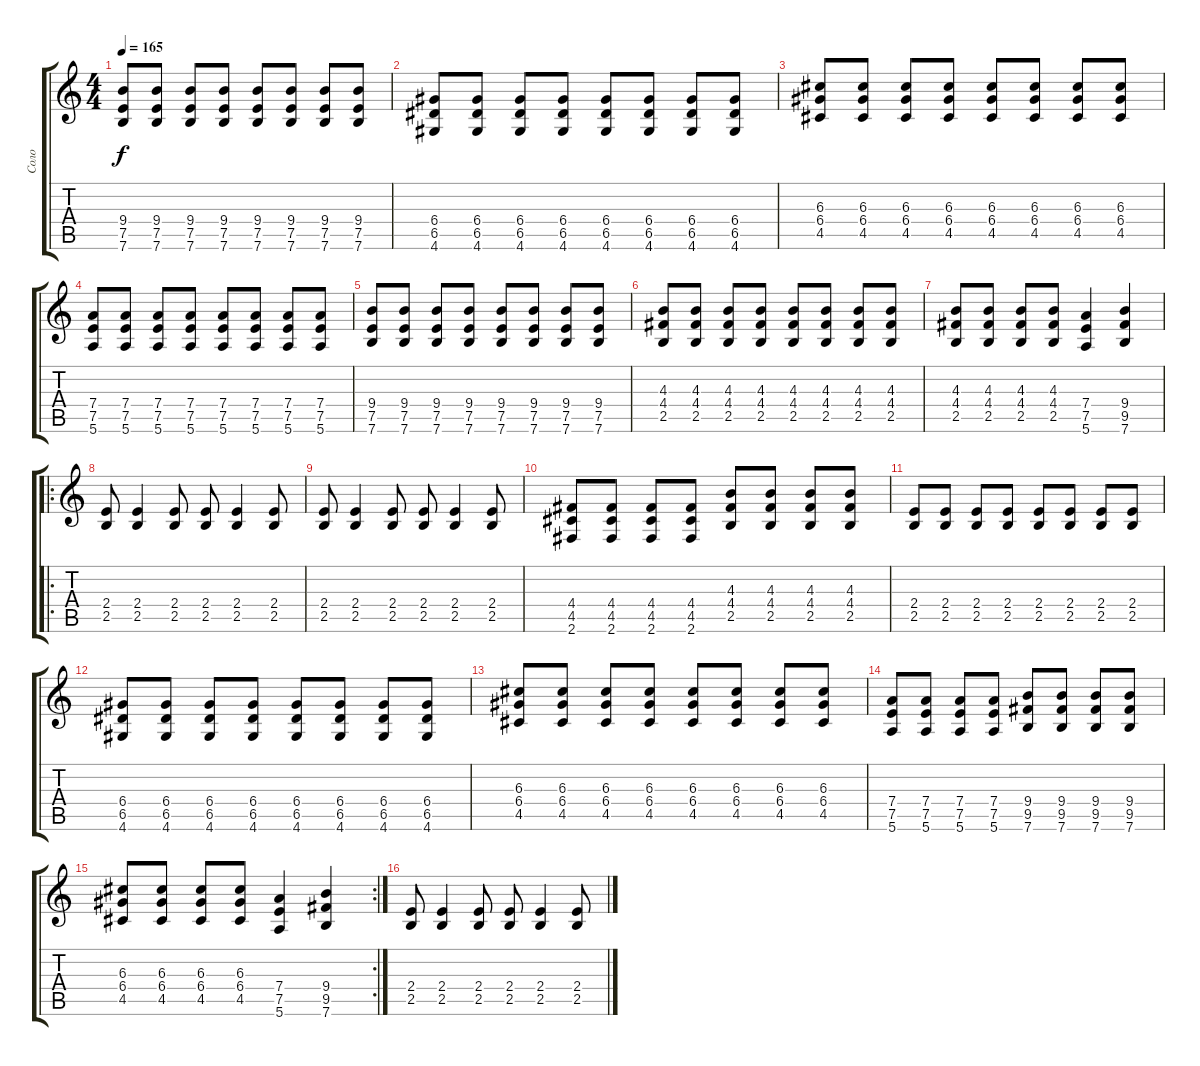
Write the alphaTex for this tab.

\track ("Соло" "Соло") {instrument overdrivenguitar}
\staff {score tabs}
\tuning (E4 B3 G3 D3 A2 E2) {hide}
\ts (4 4)
\tempo 165
\clef g2
\ks c
(9.4 7.5 7.6).8{dy f} (9.4 7.5 7.6).8 (9.4 7.5 7.6).8 (9.4 7.5 7.6).8 (9.4 7.5 7.6).8 (9.4 7.5 7.6).8 (9.4 7.5 7.6).8 (9.4 7.5 7.6).8 |
(6.4 6.5 4.6).8 (6.4 6.5 4.6).8 (6.4 6.5 4.6).8 (6.4 6.5 4.6).8 (6.4 6.5 4.6).8 (6.4 6.5 4.6).8 (6.4 6.5 4.6).8 (6.4 6.5 4.6).8 |
(6.3 6.4 4.5).8 (6.3 6.4 4.5).8 (6.3 6.4 4.5).8 (6.3 6.4 4.5).8 (6.3 6.4 4.5).8 (6.3 6.4 4.5).8 (6.3 6.4 4.5).8 (6.3 6.4 4.5).8 |
(7.4 7.5 5.6).8 (7.4 7.5 5.6).8 (7.4 7.5 5.6).8 (7.4 7.5 5.6).8 (7.4 7.5 5.6).8 (7.4 7.5 5.6).8 (7.4 7.5 5.6).8 (7.4 7.5 5.6).8 |
(9.4 7.5 7.6).8 (9.4 7.5 7.6).8 (9.4 7.5 7.6).8 (9.4 7.5 7.6).8 (9.4 7.5 7.6).8 (9.4 7.5 7.6).8 (9.4 7.5 7.6).8 (9.4 7.5 7.6).8 |
(4.3 4.4 2.5).8 (4.3 4.4 2.5).8 (4.3 4.4 2.5).8 (4.3 4.4 2.5).8 (4.3 4.4 2.5).8 (4.3 4.4 2.5).8 (4.3 4.4 2.5).8 (4.3 4.4 2.5).8 |
(4.3 4.4 2.5).8 (4.3 4.4 2.5).8 (4.3 4.4 2.5).8 (4.3 4.4 2.5).8 (7.4 7.5 5.6).4 (9.4 9.5 7.6).4 |
\ro
(2.4 2.5).8 (2.4 2.5).4 (2.4 2.5).8 (2.4 2.5).8 (2.4 2.5).4 (2.4 2.5).8 |
(2.4 2.5).8 (2.4 2.5).4 (2.4 2.5).8 (2.4 2.5).8 (2.4 2.5).4 (2.4 2.5).8 |
(4.4 4.5 2.6).8 (4.4 4.5 2.6).8 (4.4 4.5 2.6).8 (4.4 4.5 2.6).8 (4.3 4.4 2.5).8 (4.3 4.4 2.5).8 (4.3 4.4 2.5).8 (4.3 4.4 2.5).8 |
(2.4 2.5).8 (2.4 2.5).8 (2.4 2.5).8 (2.4 2.5).8 (2.4 2.5).8 (2.4 2.5).8 (2.4 2.5).8 (2.4 2.5).8 |
(6.4 6.5 4.6).8 (6.4 6.5 4.6).8 (6.4 6.5 4.6).8 (6.4 6.5 4.6).8 (6.4 6.5 4.6).8 (6.4 6.5 4.6).8 (6.4 6.5 4.6).8 (6.4 6.5 4.6).8 |
(6.3 6.4 4.5).8 (6.3 6.4 4.5).8 (6.3 6.4 4.5).8 (6.3 6.4 4.5).8 (6.3 6.4 4.5).8 (6.3 6.4 4.5).8 (6.3 6.4 4.5).8 (6.3 6.4 4.5).8 |
(7.4 7.5 5.6).8 (7.4 7.5 5.6).8 (7.4 7.5 5.6).8 (7.4 7.5 5.6).8 (9.4 9.5 7.6).8 (9.4 9.5 7.6).8 (9.4 9.5 7.6).8 (9.4 9.5 7.6).8 |
\rc 2
(6.3 6.4 4.5).8 (6.3 6.4 4.5).8 (6.3 6.4 4.5).8 (6.3 6.4 4.5).8 (7.4 7.5 5.6).4 (9.4 9.5 7.6).4 |
(2.4 2.5).8 (2.4 2.5).4 (2.4 2.5).8 (2.4 2.5).8 (2.4 2.5).4 (2.4 2.5).8
